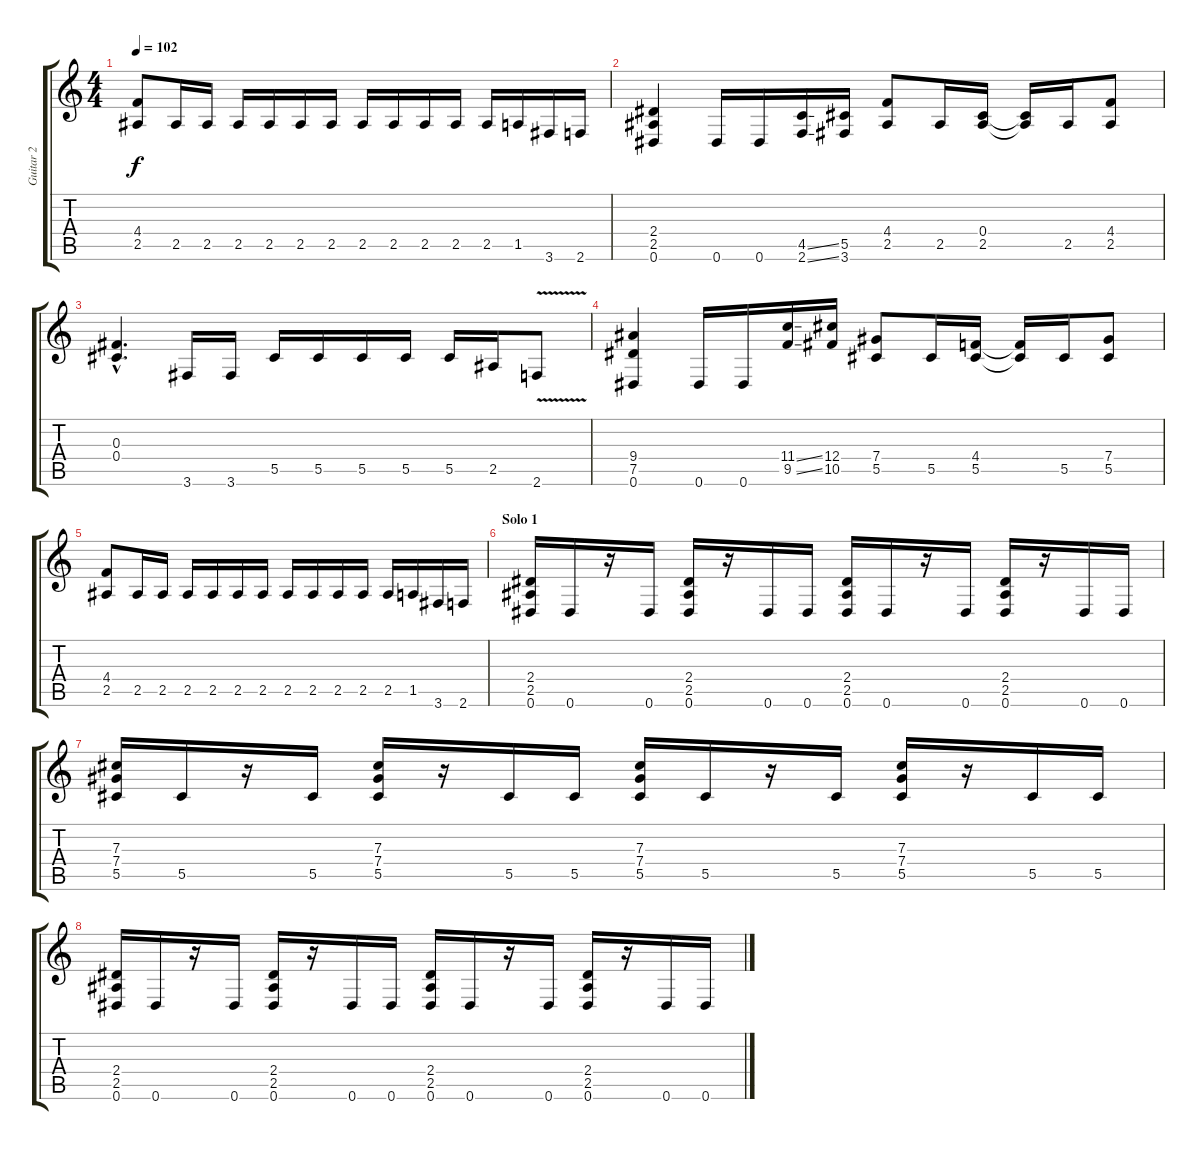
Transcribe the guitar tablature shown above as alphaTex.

\track ("Guitar 2" "Guitar 2") {instrument distortionguitar}
\staff {score tabs}
\tuning (Eb4 Bb3 Gb3 Db3 Ab2 Eb2) {hide}
\ts (4 4)
\tempo 102
\clef g2
\ks c
(4.4 2.5).8{dy f} 2.5.16 2.5.16 2.5.16 2.5.16 2.5.16 2.5.16 2.5.16 2.5.16 2.5.16 2.5.16 2.5.16 1.5.16 3.6.16 2.6.16 |
(2.4 2.5 0.6).4 0.6.16 0.6.16 (4.5{ss} 2.6{ss}).16 (5.5 3.6).16 (4.4 2.5).8 2.5.16 (0.4 2.5).16 (0.4{t} 2.5{t}).16 2.5.16 (4.4 2.5).8 |
(0.3{hac} 0.4{hac}).4{d} 3.6.16 3.6.16 5.5.16 5.5.16 5.5.16 5.5.16 5.5.16 2.5.16 2.6{v}.8 |
(9.4 7.5 0.6).4 0.6.16 0.6.16 (11.4{ss} 9.5{ss}).16 (12.4 10.5).16 (7.4 5.5).8 5.5.16 (4.4 5.5).16 (4.4{t} 5.5{t}).16 5.5.16 (7.4 5.5).8 |
(4.4 2.5).8 2.5.16 2.5.16 2.5.16 2.5.16 2.5.16 2.5.16 2.5.16 2.5.16 2.5.16 2.5.16 2.5.16 1.5.16 3.6.16 2.6.16 |
\section ("" "Solo 1")
(2.4 2.5 0.6).16 0.6.16 r.16 0.6.16 (2.4 2.5 0.6).16 r.16 0.6.16 0.6.16 (2.4 2.5 0.6).16 0.6.16 r.16 0.6.16 (2.4 2.5 0.6).16 r.16 0.6.16 0.6.16 |
(7.3 7.4 5.5).16 5.5.16 r.16 5.5.16 (7.3 7.4 5.5).16 r.16 5.5.16 5.5.16 (7.3 7.4 5.5).16 5.5.16 r.16 5.5.16 (7.3 7.4 5.5).16 r.16 5.5.16 5.5.16 |
(2.4 2.5 0.6).16 0.6.16 r.16 0.6.16 (2.4 2.5 0.6).16 r.16 0.6.16 0.6.16 (2.4 2.5 0.6).16 0.6.16 r.16 0.6.16 (2.4 2.5 0.6).16 r.16 0.6.16 0.6.16
